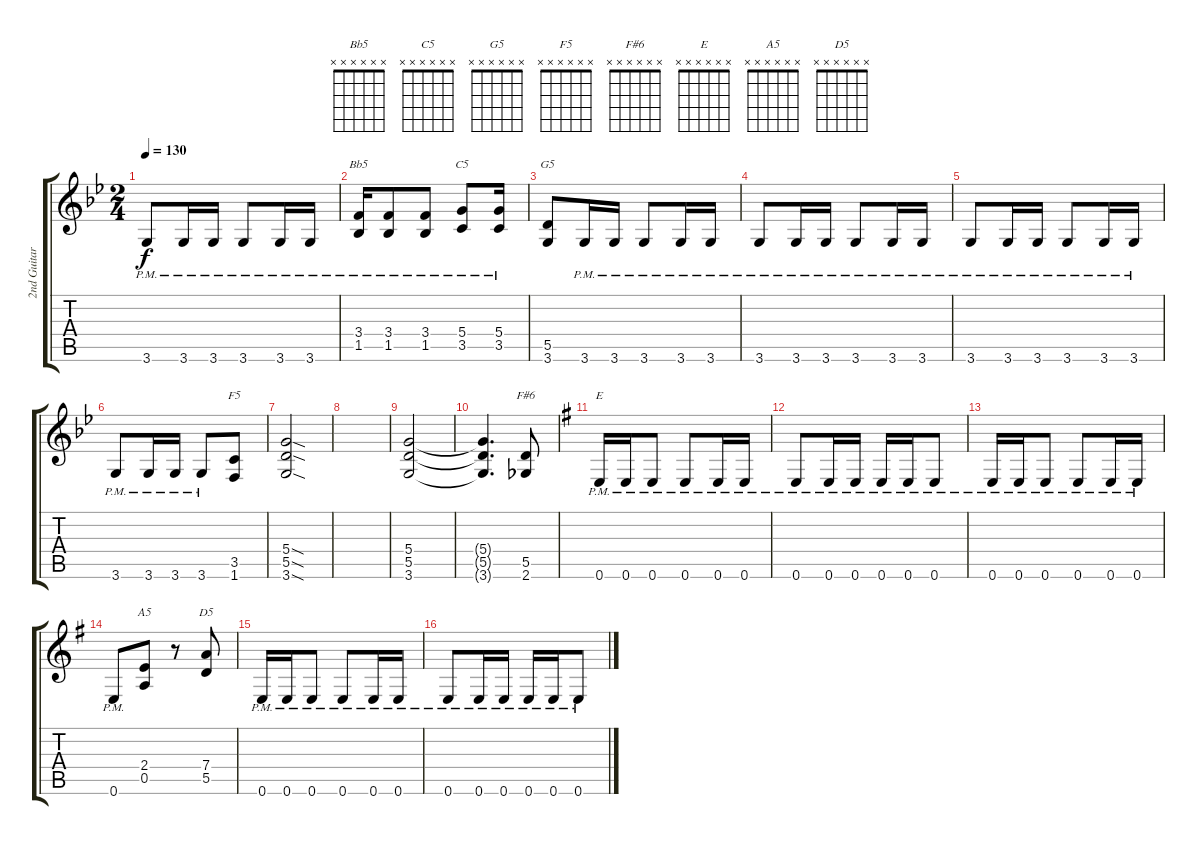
\track ("2nd Guitar" "2nd Guitar") {instrument distortionguitar}
\staff {score tabs}
\tuning (E4 B3 G3 D3 A2 E2) {hide}
\chord ("Bb5" x x x x x x)
\chord ("C5" x x x x x x)
\chord ("G5" x x x x x x)
\chord ("F5" x x x x x x)
\chord ("F#6" x x x x x x)
\chord ("E" x x x x x x)
\chord ("A5" x x x x x x)
\chord ("D5" x x x x x x)
\ts (2 4)
\tempo 130
\clef g2
\ks gminor
3.6{pm}.8{dy f} 3.6{pm}.16 3.6{pm}.16 3.6{pm}.8 3.6{pm}.16 3.6{pm}.16 |
(3.4{pm} 1.5{pm}).16{ch "Bb5"} (3.4{pm} 1.5{pm}).8 (3.4{pm} 1.5{pm}).8 (5.4{pm} 3.5{pm}).8{ch "C5"} (5.4{pm} 3.5{pm}).16 |
(5.5 3.6).8{ch "G5"} 3.6{pm}.16 3.6{pm}.16 3.6{pm}.8 3.6{pm}.16 3.6{pm}.16 |
3.6{pm}.8 3.6{pm}.16 3.6{pm}.16 3.6{pm}.8 3.6{pm}.16 3.6{pm}.16 |
3.6{pm}.8 3.6{pm}.16 3.6{pm}.16 3.6{pm}.8 3.6{pm}.16 3.6{pm}.16 |
3.6{pm}.8 3.6{pm}.16 3.6{pm}.16 3.6{pm}.8 (3.5 1.6).8{ch "F5"} |
(5.4{sod} 5.5{sod} 3.6{sod}).2 |
|
(5.4 5.5 3.6).2 |
(5.4{t} 5.5{t} 3.6{t}).4{d} (5.5 2.6).8{ch "F#6"} |
\ks eminor
0.6{pm}.16{ch "E"} 0.6{pm}.16 0.6{pm}.8 0.6{pm}.8 0.6{pm}.16 0.6{pm}.16 |
0.6{pm}.8 0.6{pm}.16 0.6{pm}.16 0.6{pm}.16 0.6{pm}.16 0.6{pm}.8 |
0.6{pm}.16 0.6{pm}.16 0.6{pm}.8 0.6{pm}.8 0.6{pm}.16 0.6{pm}.16 |
0.6{pm}.8 (2.4 0.5).8{ch "A5"} r.8 (7.4 5.5).8{ch "D5"} |
0.6{pm}.16 0.6{pm}.16 0.6{pm}.8 0.6{pm}.8 0.6{pm}.16 0.6{pm}.16 |
0.6{pm}.8 0.6{pm}.16 0.6{pm}.16 0.6{pm}.16 0.6{pm}.16 0.6{pm}.8
